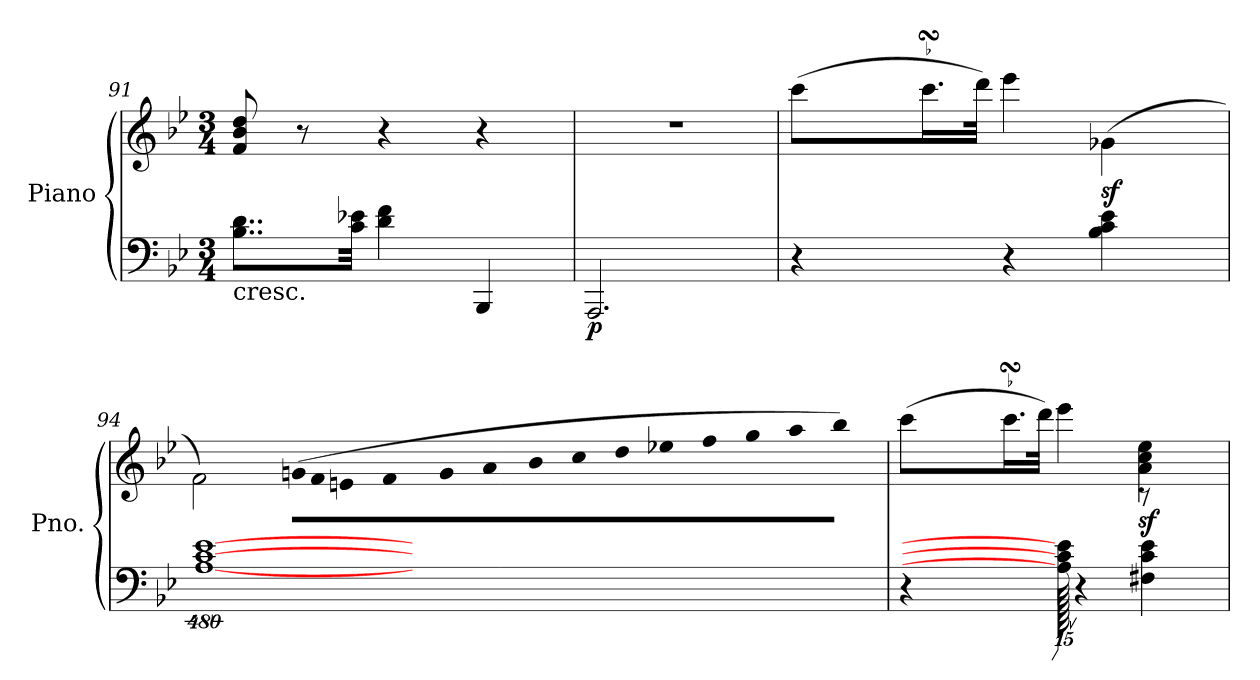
**kern	**kern	**dynam
*part1	*part1	*part1
*staff2	*staff1	*staff1/2
*I"Piano	*	*
*I'Pno.	*	*
!!LO:LB:g=z
*clefF4	*clefG2	*
*k[b-e-]	*k[b-e-]	*
*B-:	*B-:	*
*M3/4	*M3/4	*
=91	=91	=91
!LO:TX:b:t=cresc.	!	!
8..B-\ 8..d\L	8f/ 8b-/ 8dd/	.
.	8r	.
32c\ 32e-X\Jkk	.	.
4d\ 4f\	4r	.
4BBB-/	4r	.
!!LO:PB:g=z
=92	=92	=92
!	!	!LO:DY:b=2
2.AAA/	2.r	p
=93	=93	=93
*	*^	*
4r	(<8ccc\L	16.ryy	.
*	*	*Xtuplet	*
.	.	96dddLLLLyy	.
.	.	96cccyy	.
.	.	96bbnJJJJyy	.
.	16.cccsSSS\L	2ryy	.
.	32ddd\JJk)	.	.
4r	4eee-\	.	.
!	!	!	!LO:DY:b
4B-\ 4c\ 4e-\	(<4g-X\	.	sf
.	.	8ryy	.
*	*v	*v	*
=94	=94	=94
480ryy	2f\)	.
[480%359A\ [480%359c\ [480%359e-\	.	.
!	!LO:N:vis=32	!
.	(>960%17gn\LLL	.
!	!LO:N:vis=32	!
.	960%17f\	.
.	1920ryy	.
!	!LO:N:vis=32	!
.	960%17en\	.
!	!LO:N:vis=32	!
.	960%17f\	.
!	!LO:N:vis=32	!
.	960%17g\	.
!	!LO:N:vis=32	!
.	960%17a\	.
.	1920ryy	.
!	!LO:N:vis=32	!
.	960%17b-\	.
!	!LO:N:vis=32	!
.	960%17cc\	.
!	!LO:N:vis=32	!
.	960%17dd\	.
.	1920ryy	.
!	!LO:N:vis=32	!
.	960%17ee-X\	.
!	!LO:N:vis=32	!
.	960%17ff\	.
!	!LO:N:vis=32	!
.	960%17gg\	.
!	!LO:N:vis=32	!
.	960%17aa\	.
.	1920ryy	.
!	!LO:N:vis=32	!
.	960%17bb-\JJJ)	.
480ryy	64ryy	.
!LO:N:vis=128	!	!
960%13ryy	.	.
=95	=95	=95
*	*^	*
4r	(<8ccc\L	16.ryy	.
.	.	96dddLLLLyy	.
.	.	96cccyy	.
.	.	96bbnJJJJyy	.
.	16.cccsSSS\L	4.ryy	.
.	32ddd\JJk)	.	.
480A\] 480c\] 480e-\]	4eee-\	.	.
4r	.	.	.
!	!	!	!LO:DY:b
.	4a\ 4cc\ 4ee-\	8r	sf
4F#X\ 4c\ 4e-\	.	.	.
.	.	480ryy	.
.	.	8ryy	.
.	480ryy	.	.
*	*v	*v	*
=	=	=
*-	*-	*-
